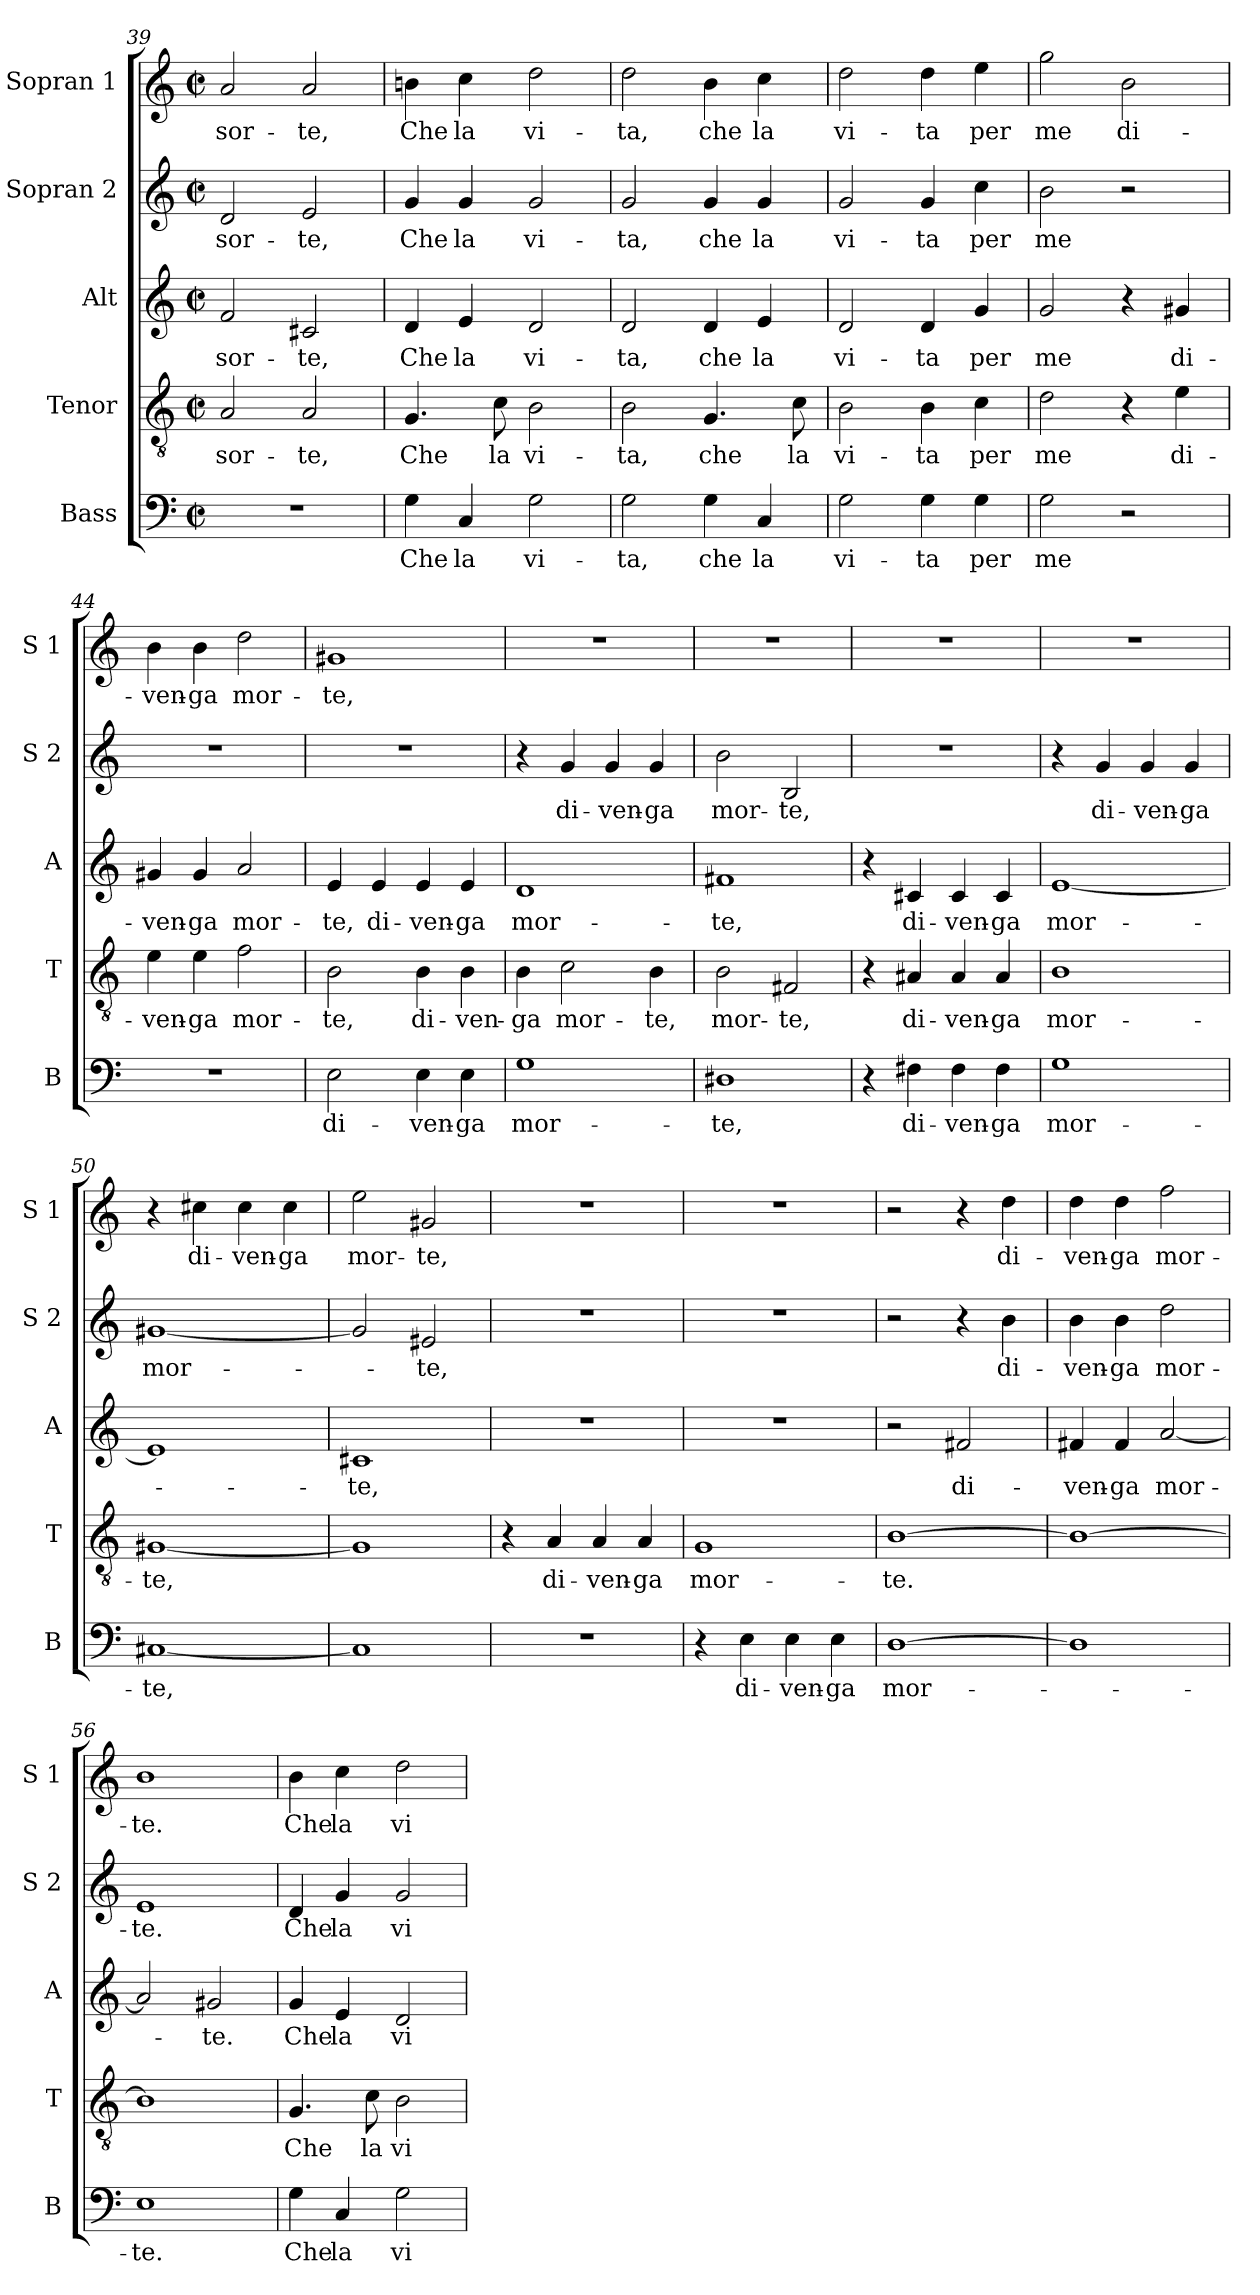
**kern	**text	**kern	**text	**kern	**text	**kern	**text	**kern	**text
*part5	*part5	*part4	*part4	*part3	*part3	*part2	*part2	*part1	*part1
*staff5	*staff5	*staff4	*staff4	*staff3	*staff3	*staff2	*staff2	*staff1	*staff1
*I"Bass	*	*I"Tenor	*	*I"Alt	*	*I"Sopran 2	*	*I"Sopran 1	*
*I'B	*	*I'T	*	*I'A	*	*I'S 2	*	*I'S 1	*
*clefF4	*	*clefGv2	*	*clefG2	*	*clefG2	*	*clefG2	*
*k[]	*	*k[]	*	*k[]	*	*k[]	*	*k[]	*
*C:	*	*C:	*	*C:	*	*C:	*	*C:	*
*M2/2	*	*M2/2	*	*M2/2	*	*M2/2	*	*M2/2	*
*met(c|)	*	*met(c|)	*	*met(c|)	*	*met(c|)	*	*met(c|)	*
=39	=39	=39	=39	=39	=39	=39	=39	=39	=39
1r	.	2A/	sor-	2f/	sor-	2d/	sor-	2a/	sor-
.	.	2A/	-te,	2c#X/	-te,	2e/	-te,	2a/	-te,
=40	=40	=40	=40	=40	=40	=40	=40	=40	=40
4G\	Che	4.G/	Che	4d/	Che	4g/	Che	4bn\	Che
4C/	la	.	.	4e/	la	4g/	la	4cc\	la
.	.	8c\	la	.	.	.	.	.	.
2G\	vi-	2B\	vi-	2d/	vi-	2g/	vi-	2dd\	vi-
=41	=41	=41	=41	=41	=41	=41	=41	=41	=41
2G\	-ta,	2B\	-ta,	2d/	-ta,	2g/	-ta,	2dd\	-ta,
4G\	che	4.G/	che	4d/	che	4g/	che	4b\	che
4C/	la	.	.	4e/	la	4g/	la	4cc\	la
.	.	8c\	la	.	.	.	.	.	.
=42	=42	=42	=42	=42	=42	=42	=42	=42	=42
2G\	vi-	2B\	vi-	2d/	vi-	2g/	vi-	2dd\	vi-
4G\	-ta	4B\	-ta	4d/	-ta	4g/	-ta	4dd\	-ta
4G\	per	4c\	per	4g/	per	4cc\	per	4ee\	per
!!LO:LB:g=z
=43	=43	=43	=43	=43	=43	=43	=43	=43	=43
2G\	me	2d\	me	2g/	me	2b\	me	2gg\	me
2r	.	4r	.	4r	.	2r	.	2b\	di-
.	.	4e\	di-	4g#X/	di-	.	.	.	.
=44	=44	=44	=44	=44	=44	=44	=44	=44	=44
1r	.	4e\	-ven-	4g#X/	-ven-	1r	.	4b\	-ven-
.	.	4e\	-ga	4g#/	-ga	.	.	4b\	-ga
.	.	2f\	mor-	2a/	mor-	.	.	2dd\	mor-
=45	=45	=45	=45	=45	=45	=45	=45	=45	=45
2E\	di-	2B\	-te,	4e/	-te,	1r	.	1g#X	-te,
.	.	.	.	4e/	di-	.	.	.	.
4E\	-ven-	4B\	di-	4e/	-ven-	.	.	.	.
4E\	-ga	4B\	-ven-	4e/	-ga	.	.	.	.
=46	=46	=46	=46	=46	=46	=46	=46	=46	=46
1G	mor-	4B\	-ga	1d	mor-	4r	.	1r	.
.	.	2c\	mor-	.	.	4g/	di-	.	.
.	.	.	.	.	.	4g/	-ven-	.	.
.	.	4B\	-te,	.	.	4g/	-ga	.	.
=47	=47	=47	=47	=47	=47	=47	=47	=47	=47
1D#X	-te,	2B\	mor-	1f#X	-te,	2b\	mor-	1r	.
.	.	2F#X/	-te,	.	.	2B/	-te,	.	.
=48	=48	=48	=48	=48	=48	=48	=48	=48	=48
4r	.	4r	.	4r	.	1r	.	1r	.
4F#X\	di-	4A#X/	di-	4c#X/	di-	.	.	.	.
4F#\	-ven-	4A#/	-ven-	4c#/	-ven-	.	.	.	.
4F#\	-ga	4A#/	-ga	4c#/	-ga	.	.	.	.
=49	=49	=49	=49	=49	=49	=49	=49	=49	=49
1G	mor-	1B	mor-	[1e	mor-	4r	.	1r	.
.	.	.	.	.	.	4g/	di-	.	.
.	.	.	.	.	.	4g/	-ven-	.	.
.	.	.	.	.	.	4g/	-ga	.	.
!!LO:LB:g=z
=50	=50	=50	=50	=50	=50	=50	=50	=50	=50
[1C#X	-te,	[1G#X	-te,	1e]	.	[1g#X	mor-	4r	.
.	.	.	.	.	.	.	.	4cc#X\	di-
.	.	.	.	.	.	.	.	4cc#\	-ven-
.	.	.	.	.	.	.	.	4cc#\	-ga
=51	=51	=51	=51	=51	=51	=51	=51	=51	=51
1C#]	.	1G#]	.	1c#X	-te,	2g#/]	.	2ee\	mor-
.	.	.	.	.	.	2e#X/	-te,	2g#X/	-te,
=52	=52	=52	=52	=52	=52	=52	=52	=52	=52
1r	.	4r	.	1r	.	1r	.	1r	.
.	.	4A/	di-	.	.	.	.	.	.
.	.	4A/	-ven-	.	.	.	.	.	.
.	.	4A/	-ga	.	.	.	.	.	.
=53	=53	=53	=53	=53	=53	=53	=53	=53	=53
4r	.	1G	mor-	1r	.	1r	.	1r	.
4E\	di-	.	.	.	.	.	.	.	.
4E\	-ven-	.	.	.	.	.	.	.	.
4E\	-ga	.	.	.	.	.	.	.	.
=54	=54	=54	=54	=54	=54	=54	=54	=54	=54
[1D	mor-	[1B	-te.	2r	.	2r	.	2r	.
.	.	.	.	2f#X/	di-	4r	.	4r	.
.	.	.	.	.	.	4b\	di-	4dd\	di-
=55	=55	=55	=55	=55	=55	=55	=55	=55	=55
1D]	.	1B_	.	4f#X/	-ven-	4b\	-ven-	4dd\	-ven-
.	.	.	.	4f#/	-ga	4b\	-ga	4dd\	-ga
.	.	.	.	[2a/	mor-	2dd\	mor-	2ff\	mor-
=56	=56	=56	=56	=56	=56	=56	=56	=56	=56
1E	-te.	1B]	.	2a/]	.	1e	-te.	1b	-te.
.	.	.	.	2g#X/	-te.	.	.	.	.
=57	=57	=57	=57	=57	=57	=57	=57	=57	=57
4G\	Che	4.G/	Che	4g/	Che	4d/	Che	4b\	Che
4C/	la	.	.	4e/	la	4g/	la	4cc\	la
.	.	8c\	la	.	.	.	.	.	.
2G\	vi-	2B\	vi-	2d/	vi-	2g/	vi-	2dd\	vi-
=	=	=	=	=	=	=	=	=	=
*-	*-	*-	*-	*-	*-	*-	*-	*-	*-
